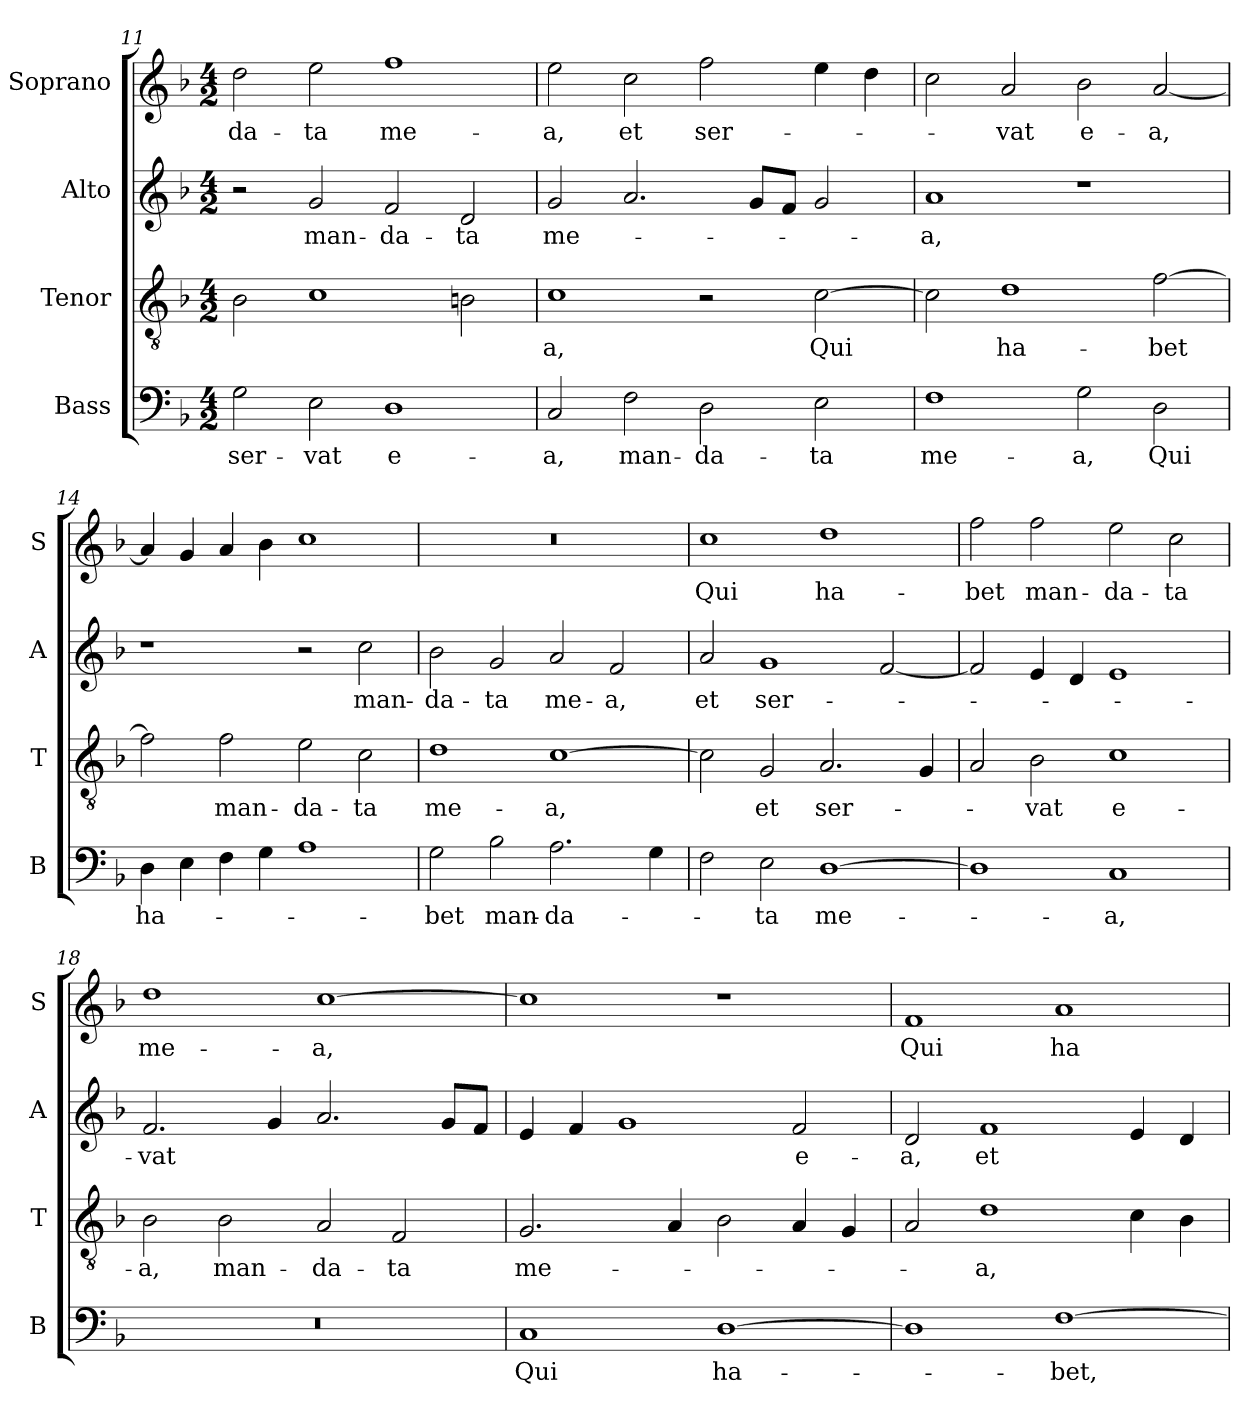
**kern	**text	**kern	**text	**kern	**text	**kern	**text
*part4	*part4	*part3	*part3	*part2	*part2	*part1	*part1
*staff4	*staff4	*staff3	*staff3	*staff2	*staff2	*staff1	*staff1
*I"Bass	*	*I"Tenor	*	*I"Alto	*	*I"Soprano	*
*I'B	*	*I'T	*	*I'A	*	*I'S	*
*clefF4	*	*clefGv2	*	*clefG2	*	*clefG2	*
*k[b-]	*	*k[b-]	*	*k[b-]	*	*k[b-]	*
*F:	*	*F:	*	*F:	*	*F:	*
*M4/2	*	*M4/2	*	*M4/2	*	*M4/2	*
=11	=11	=11	=11	=11	=11	=11	=11
!	!LO:LY:b	!	!	!	!	!	!LO:LY:b
2G\	ser-	2B-\	.	2r	.	2dd\	-da-
!	!LO:LY:b	!	!	!	!LO:LY:b	!	!LO:LY:b
2E\	-vat	1c	.	2g/	man-	2ee\	-ta
!	!LO:LY:b	!	!	!	!LO:LY:b	!	!LO:LY:b
1D	e-	.	.	2f/	-da-	1ff	me-
!	!	!	!	!	!LO:LY:b	!	!
.	.	2Bn\	.	2d/	-ta	.	.
=12	=12	=12	=12	=12	=12	=12	=12
!	!LO:LY:b	!	!LO:LY:b	!	!LO:LY:b	!	!LO:LY:b
2C/	-a,	1c	-a,	2g/	me-	2ee\	-a,
!	!LO:LY:b	!	!	!	!	!	!LO:LY:b
2F\	man-	.	.	2.a/	.	2cc\	et
!	!LO:LY:b	!	!	!	!	!	!LO:LY:b
2D\	-da-	2r	.	.	.	2ff\	ser-
.	.	.	.	8g/L	.	.	.
.	.	.	.	8f/J	.	.	.
!	!LO:LY:b	!	!LO:LY:b	!	!	!	!
2E\	-ta	[2c\	Qui	2g/	.	4ee\	.
.	.	.	.	.	.	4dd\	.
=13	=13	=13	=13	=13	=13	=13	=13
!	!LO:LY:b	!	!	!	!LO:LY:b	!	!
1F	me-	2c\]	.	1a	-a,	2cc\	.
!	!	!	!LO:LY:b	!	!	!	!LO:LY:b
.	.	1d	ha-	.	.	2a/	-vat
!	!LO:LY:b	!	!	!	!	!	!LO:LY:b
2G\	-a,	.	.	1r	.	2b-\	e-
!	!LO:LY:b	!	!LO:LY:b	!	!	!	!LO:LY:b
2D\	Qui	[2f\	-bet	.	.	[2a/	-a,
!!LO:PB:g=z
=14	=14	=14	=14	=14	=14	=14	=14
!	!LO:LY:b	!	!	!	!	!	!
4D\	ha-	2f\]	.	1r	.	4a/]	.
4E\	.	.	.	.	.	4g/	.
!	!	!	!LO:LY:b	!	!	!	!
4F\	.	2f\	man-	.	.	4a/	.
4G\	.	.	.	.	.	4b-\	.
!	!	!	!LO:LY:b	!	!	!	!
1A	.	2e\	-da-	2r	.	1cc	.
!	!	!	!LO:LY:b	!	!LO:LY:b	!	!
.	.	2c\	-ta	2cc\	man-	.	.
=15	=15	=15	=15	=15	=15	=15	=15
!	!LO:LY:b	!	!LO:LY:b	!	!LO:LY:b	!	!
2G\	-bet	1d	me-	2b-\	-da-	0r	.
!	!LO:LY:b	!	!	!	!LO:LY:b	!	!
2B-\	man-	.	.	2g/	-ta	.	.
!	!LO:LY:b	!	!LO:LY:b	!	!LO:LY:b	!	!
2.A\	-da-	[1c	-a,	2a/	me-	.	.
!	!	!	!	!	!LO:LY:b	!	!
.	.	.	.	2f/	-a,	.	.
4G\	.	.	.	.	.	.	.
=16	=16	=16	=16	=16	=16	=16	=16
!	!	!	!	!	!LO:LY:b	!	!LO:LY:b
2F\	.	2c\]	.	2a/	et	1cc	Qui
!	!LO:LY:b	!	!LO:LY:b	!	!LO:LY:b	!	!
2E\	-ta	2G/	et	1g	ser-	.	.
!	!LO:LY:b	!	!LO:LY:b	!	!	!	!LO:LY:b
[1D	me-	2.A/	ser-	.	.	1dd	ha-
.	.	.	.	[2f/	.	.	.
.	.	4G/	.	.	.	.	.
=17	=17	=17	=17	=17	=17	=17	=17
!	!	!	!	!	!	!	!LO:LY:b
1D]	.	2A/	.	2f/]	.	2ff\	-bet
!	!	!	!LO:LY:b	!	!	!	!LO:LY:b
.	.	2B-\	-vat	4e/	.	2ff\	man-
.	.	.	.	4d/	.	.	.
!	!LO:LY:b	!	!LO:LY:b	!	!	!	!LO:LY:b
1C	-a,	1c	e-	1e	.	2ee\	-da-
!	!	!	!	!	!	!	!LO:LY:b
.	.	.	.	.	.	2cc\	-ta
!!LO:LB:g=z
=18	=18	=18	=18	=18	=18	=18	=18
!	!	!	!LO:LY:b	!	!LO:LY:b	!	!LO:LY:b
0r	.	2B-\	-a,	2.f/	-vat	1dd	me-
!	!	!	!LO:LY:b	!	!	!	!
.	.	2B-\	man-	.	.	.	.
.	.	.	.	4g/	.	.	.
!	!	!	!LO:LY:b	!	!	!	!LO:LY:b
.	.	2A/	-da-	2.a/	.	[1cc	-a,
!	!	!	!LO:LY:b	!	!	!	!
.	.	2F/	-ta	.	.	.	.
.	.	.	.	8g/L	.	.	.
.	.	.	.	8f/J	.	.	.
=19	=19	=19	=19	=19	=19	=19	=19
!	!LO:LY:b	!	!LO:LY:b	!	!	!	!
1C	Qui	2.G/	me-	4e/	.	1cc]	.
.	.	.	.	4f/	.	.	.
.	.	.	.	1g	.	.	.
.	.	4A/	.	.	.	.	.
!	!LO:LY:b	!	!	!	!	!	!
[1D	ha-	2B-\	.	.	.	1r	.
!	!	!	!	!	!LO:LY:b	!	!
.	.	4A/	.	2f/	e-	.	.
.	.	4G/	.	.	.	.	.
=20	=20	=20	=20	=20	=20	=20	=20
!	!	!	!	!	!LO:LY:b	!	!LO:LY:b
1D]	.	2A/	.	2d/	-a,	1f	Qui
!	!	!	!LO:LY:b	!	!LO:LY:b	!	!
.	.	1d	-a,	1f	et	.	.
!	!LO:LY:b	!	!	!	!	!	!LO:LY:b
[1F	-bet,	.	.	.	.	1a	ha-
.	.	4c\	.	4e/	.	.	.
.	.	4B-\	.	4d/	.	.	.
=	=	=	=	=	=	=	=
*-	*-	*-	*-	*-	*-	*-	*-
